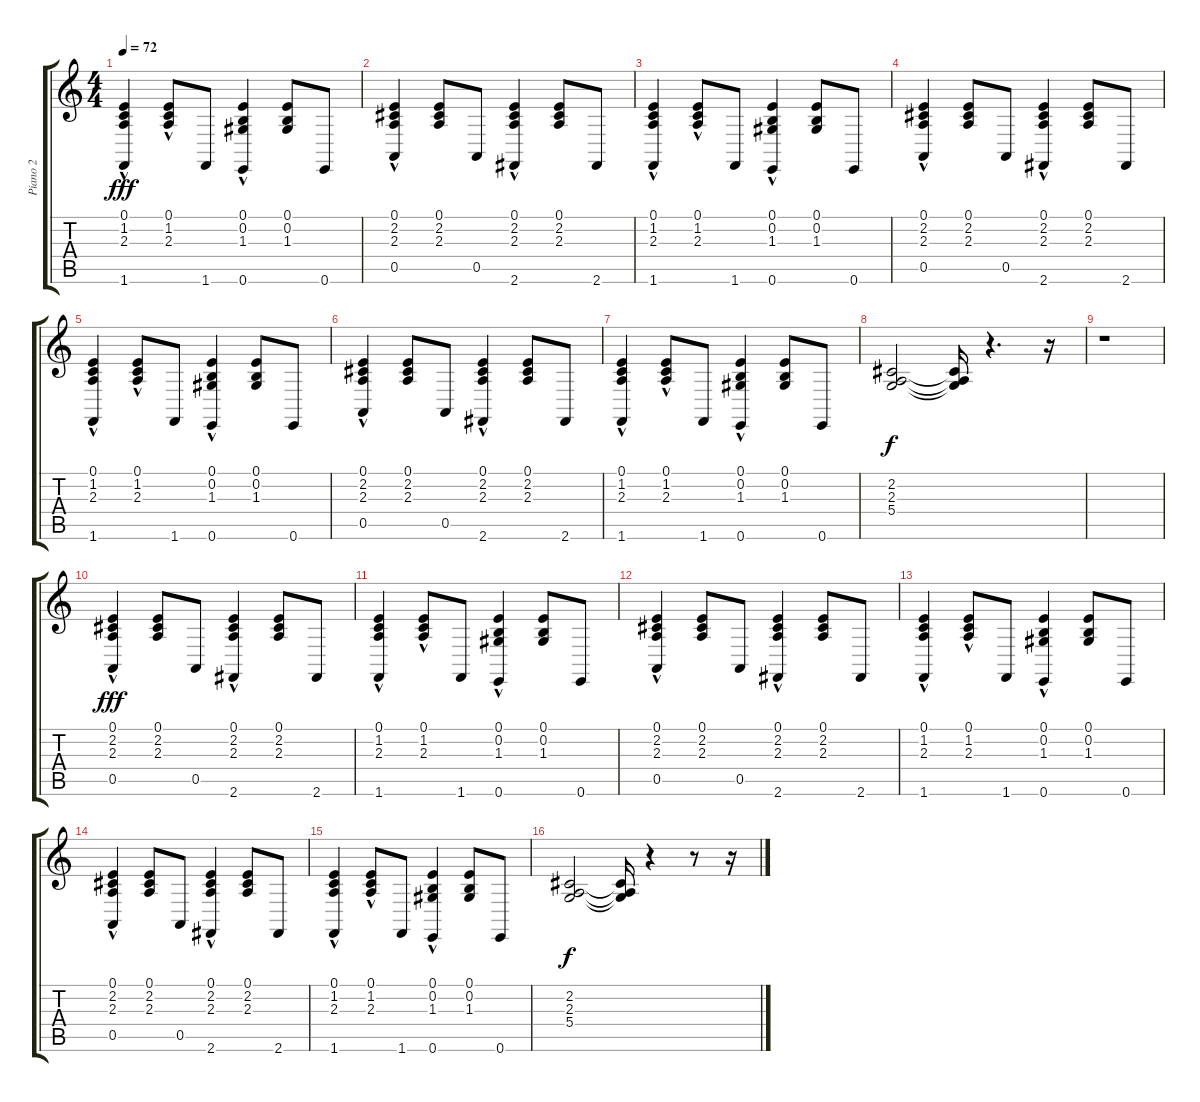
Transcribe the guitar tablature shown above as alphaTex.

\track ("Piano 2" "Piano 2") {instrument acousticgrandpiano}
\staff {score tabs}
\tuning (E4 B3 G3 D3 A2 E2) {hide}
\ts (4 4)
\tempo 72
\clef g2
\ks c
(0.1 1.2 2.3 1.6{hac}).4{dy fff} (0.1{hac} 1.2{hac} 2.3).8 1.6.8 (0.1{hac} 0.2 1.3{hac} 0.6).4 (0.1 0.2 1.3).8 0.6.8 |
(0.1 2.2 2.3 0.5{hac}).4 (0.1 2.2 2.3).8 0.5.8 (0.1{hac} 2.2{hac} 2.3{hac} 2.6).4 (0.1 2.2 2.3).8 2.6.8 |
(0.1 1.2 2.3 1.6{hac}).4 (0.1{hac} 1.2{hac} 2.3).8 1.6.8 (0.1{hac} 0.2 1.3{hac} 0.6).4 (0.1 0.2 1.3).8 0.6.8 |
(0.1 2.2 2.3 0.5{hac}).4 (0.1 2.2 2.3).8 0.5.8 (0.1{hac} 2.2{hac} 2.3{hac} 2.6).4 (0.1 2.2 2.3).8 2.6.8 |
(0.1 1.2 2.3 1.6{hac}).4 (0.1{hac} 1.2{hac} 2.3).8 1.6.8 (0.1{hac} 0.2 1.3{hac} 0.6).4 (0.1 0.2 1.3).8 0.6.8 |
(0.1 2.2 2.3 0.5{hac}).4 (0.1 2.2 2.3).8 0.5.8 (0.1{hac} 2.2{hac} 2.3{hac} 2.6).4 (0.1 2.2 2.3).8 2.6.8 |
(0.1 1.2 2.3 1.6{hac}).4 (0.1{hac} 1.2{hac} 2.3).8 1.6.8 (0.1{hac} 0.2 1.3{hac} 0.6).4 (0.1 0.2 1.3).8 0.6.8 |
(2.2 2.3 5.4).2{dy f} (2.2{t} 2.3{t} 5.4{t}).16 r.4{d} r.16 |
r.1 |
(0.1 2.2 2.3 0.5{hac}).4{dy fff} (0.1 2.2 2.3).8 0.5.8 (0.1{hac} 2.2{hac} 2.3{hac} 2.6).4 (0.1 2.2 2.3).8 2.6.8 |
(0.1 1.2 2.3 1.6{hac}).4 (0.1{hac} 1.2{hac} 2.3).8 1.6.8{volume 12} (0.1{hac} 0.2 1.3{hac} 0.6).4{volume 12} (0.1 0.2 1.3).8{volume 10} 0.6.8{volume 10} |
(0.1 2.2 2.3 0.5{hac}).4{volume 9} (0.1 2.2 2.3).8{volume 8} 0.5.8{volume 8} (0.1{hac} 2.2{hac} 2.3{hac} 2.6).4{volume 7} (0.1 2.2 2.3).8{volume 6} 2.6.8{volume 6} |
(0.1 1.2 2.3 1.6{hac}).4{volume 6} (0.1{hac} 1.2{hac} 2.3).8{volume 4} 1.6.8{volume 4} (0.1{hac} 0.2 1.3{hac} 0.6).4{volume 4} (0.1 0.2 1.3).8{volume 3} 0.6.8{volume 2} |
(0.1 2.2 2.3 0.5{hac}).4{volume 2} (0.1 2.2 2.3).8{volume 0} 0.5.8 (0.1{hac} 2.2{hac} 2.3{hac} 2.6).4 (0.1 2.2 2.3).8 2.6.8 |
(0.1 1.2 2.3 1.6{hac}).4 (0.1{hac} 1.2{hac} 2.3).8 1.6.8 (0.1{hac} 0.2 1.3{hac} 0.6).4 (0.1 0.2 1.3).8 0.6.8 |
(2.2 2.3 5.4).2{dy f} (2.2{t} 2.3{t} 5.4{t}).16 r.4 r.8 r.16
